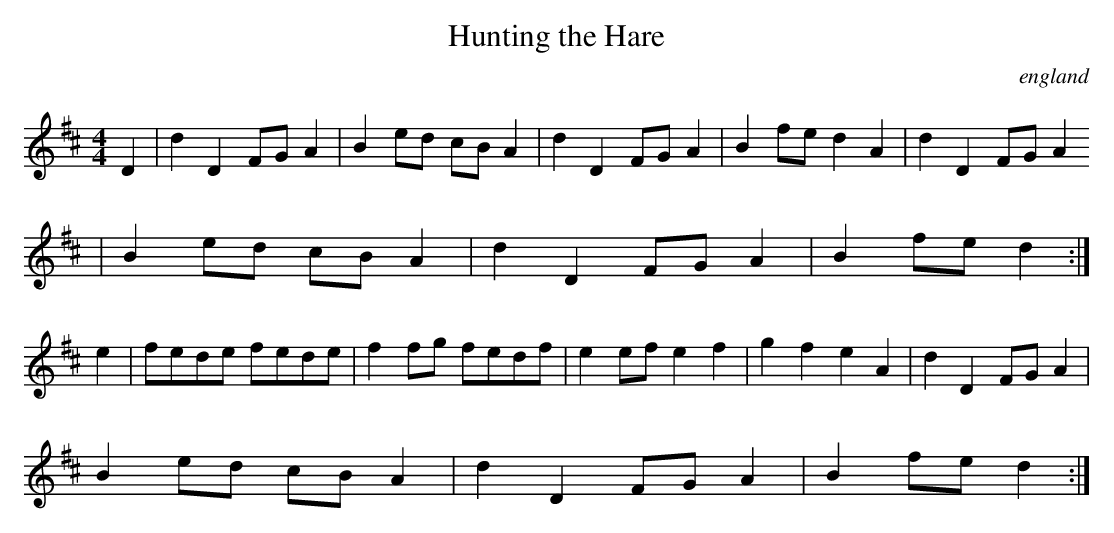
X:1
T:Hunting the Hare
O:england
M:4/4
L:1/8
K:D
D2 | d2 D2 FG A2 | B2 ed cB A2 | d2 D2 FG A2 | B2 fe d2 A2 | d2 D2 FG A2
| B2 ed cB A2 | d2 D2 FG A2 | B2 fe d2 :|
e2 | fede fede | f2 fg fedf | e2 ef e2 f2 | g2 f2 e2 A2 | d2 D2 FG A2 |
B2 ed cB A2 | d2 D2 FG A2 | B2 fe d2 :|
